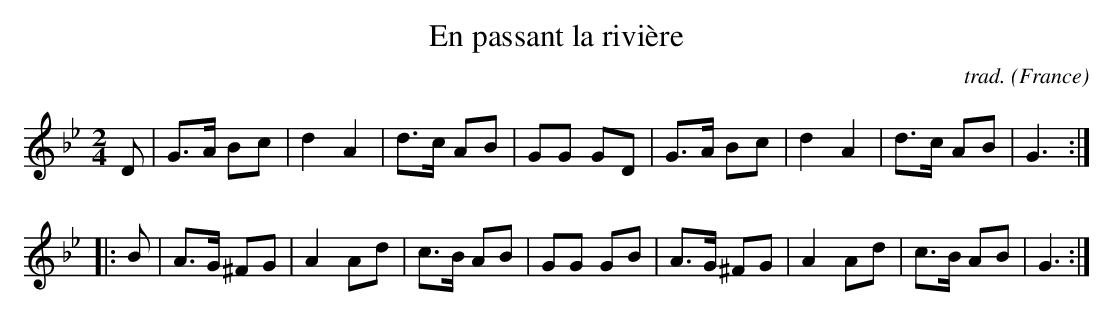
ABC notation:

X:1
T:En passant la rivi\`ere
C:trad.
O:France
M:2/4
L:1/8
K:G minor
D | G3/A/ Bc | d2 A2 | d3/c/ AB | GG GD | G3/A/ Bc | d2 A2 | d3/c/ AB | G3 :|
|: B | A3/G/ ^FG | A2 Ad | c3/B/ AB | GG GB | A3/G/ ^FG | A2 Ad | c3/B/ AB | G3 :|
